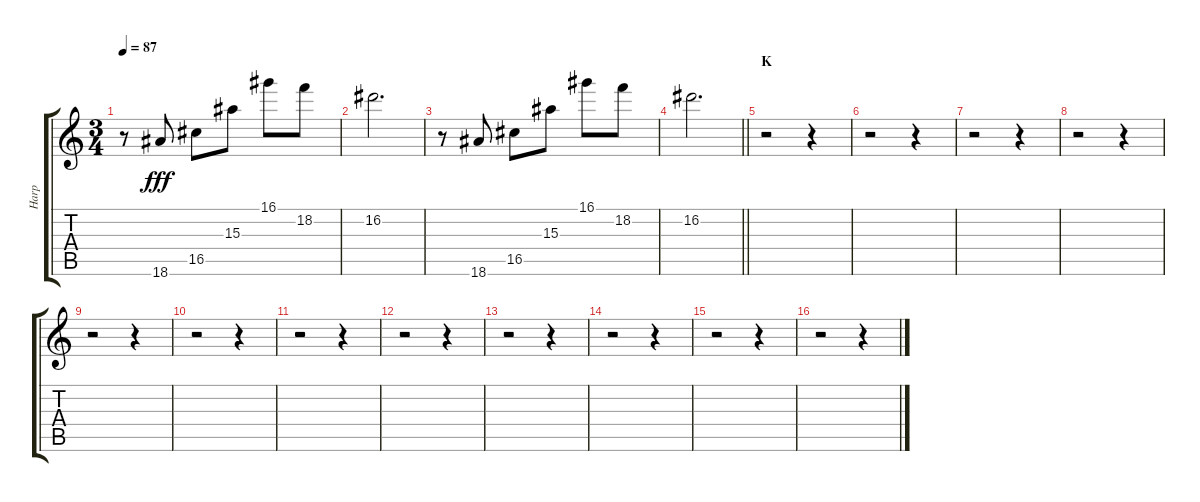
\track ("Harp" "Harp") {instrument orchestralharp}
\staff {score tabs}
\tuning (E5 B4 G4 D4 A3 E3) {hide}
\ts (3 4)
\tempo 87
\clef g2
\ks c
r.8{dy fff} 18.6.8 16.5.8 15.3.8 16.1.8 18.2.8 |
16.2.2{d} |
r.8 18.6.8 16.5.8 15.3.8 16.1.8 18.2.8 |
\barLineRight lightlight
16.2.2{d} |
\section ("" "K")
r.2 r.4 |
r.2 r.4 |
r.2 r.4 |
r.2 r.4 |
r.2 r.4 |
r.2 r.4 |
r.2 r.4 |
r.2 r.4 |
r.2 r.4 |
r.2 r.4 |
r.2 r.4 |
r.2 r.4
